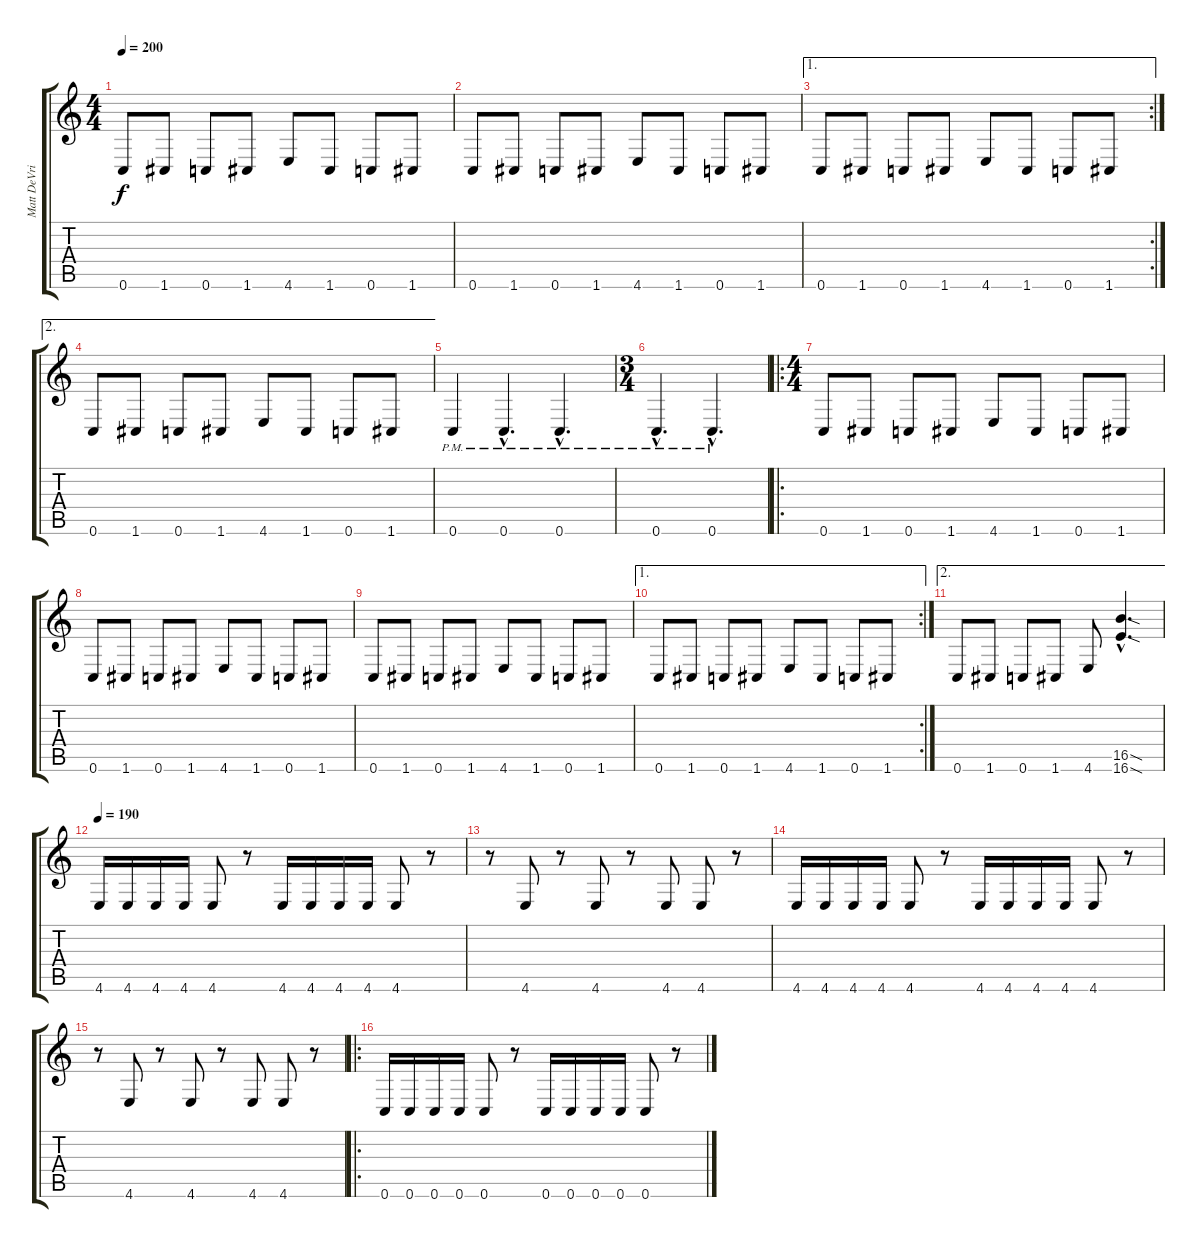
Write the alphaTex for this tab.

\track ("Matt DeVries" "Matt DeVri") {instrument distortionguitar}
\staff {score tabs}
\tuning (D4 A3 F3 C3 G2 C2) {hide}
\ts (4 4)
\tempo 200
\clef g2
\ks c
0.6.8{dy f} 1.6.8 0.6.8 1.6.8 4.6.8 1.6.8 0.6.8 1.6.8 |
0.6.8 1.6.8 0.6.8 1.6.8 4.6.8 1.6.8 0.6.8 1.6.8 |
\ae 1
\rc 2
0.6.8 1.6.8 0.6.8 1.6.8 4.6.8 1.6.8 0.6.8 1.6.8 |
\ae 2
0.6.8 1.6.8 0.6.8 1.6.8 4.6.8 1.6.8 0.6.8 1.6.8 |
0.6{pm}.4 0.6{hac pm}.4{d} 0.6{hac pm}.4{d} |
\ts (3 4)
0.6{hac pm}.4{d} 0.6{hac pm}.4{d} |
\ro
\ts (4 4)
0.6.8 1.6.8 0.6.8 1.6.8 4.6.8 1.6.8 0.6.8 1.6.8 |
0.6.8 1.6.8 0.6.8 1.6.8 4.6.8 1.6.8 0.6.8 1.6.8 |
0.6.8 1.6.8 0.6.8 1.6.8 4.6.8 1.6.8 0.6.8 1.6.8 |
\ae 1
\rc 2
0.6.8 1.6.8 0.6.8 1.6.8 4.6.8 1.6.8 0.6.8 1.6.8 |
\ae 2
0.6.8 1.6.8 0.6.8 1.6.8 4.6.8 (16.5{sod hac} 16.6{sod hac}).4{d} |
\tempo 190
4.6.16 4.6.16 4.6.16 4.6.16 4.6.8 r.8 4.6.16 4.6.16 4.6.16 4.6.16 4.6.8 r.8 |
r.8 4.6.8 r.8 4.6.8 r.8 4.6.8 4.6.8 r.8 |
4.6.16 4.6.16 4.6.16 4.6.16 4.6.8 r.8 4.6.16 4.6.16 4.6.16 4.6.16 4.6.8 r.8 |
r.8 4.6.8 r.8 4.6.8 r.8 4.6.8 4.6.8 r.8 |
\ro
0.6.16 0.6.16 0.6.16 0.6.16 0.6.8 r.8 0.6.16 0.6.16 0.6.16 0.6.16 0.6.8 r.8
